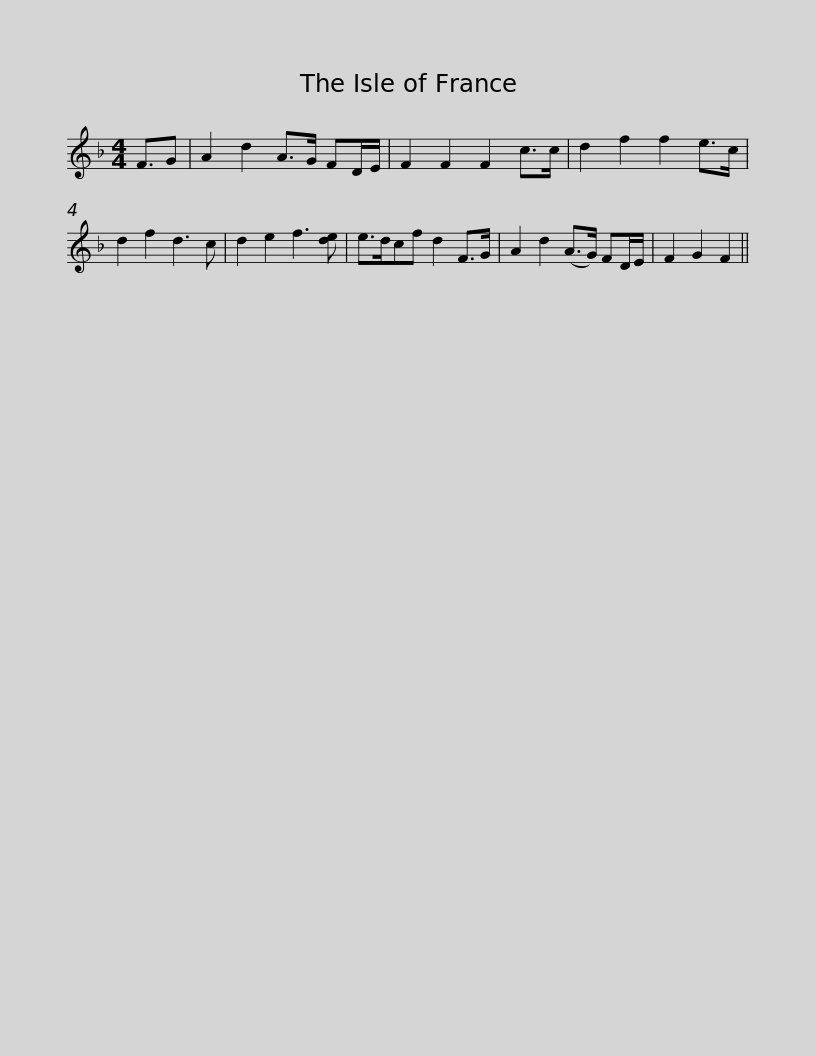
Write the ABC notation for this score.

X:1
L:1/8
M:4/4
I:linebreak $
K:F
V:1 treble
V:1
 F3/2G | A2 d2 A>G FD/E/ | F2 F2 F2 c>c | d2 f2 f2 e>c | d2 f2 d3 c | %5
 d2 e2 f3 [de] | e>dcf d2 F>G |$ A2 d2 (A>G) FD/E/ | F2 G2 F2 || %9
